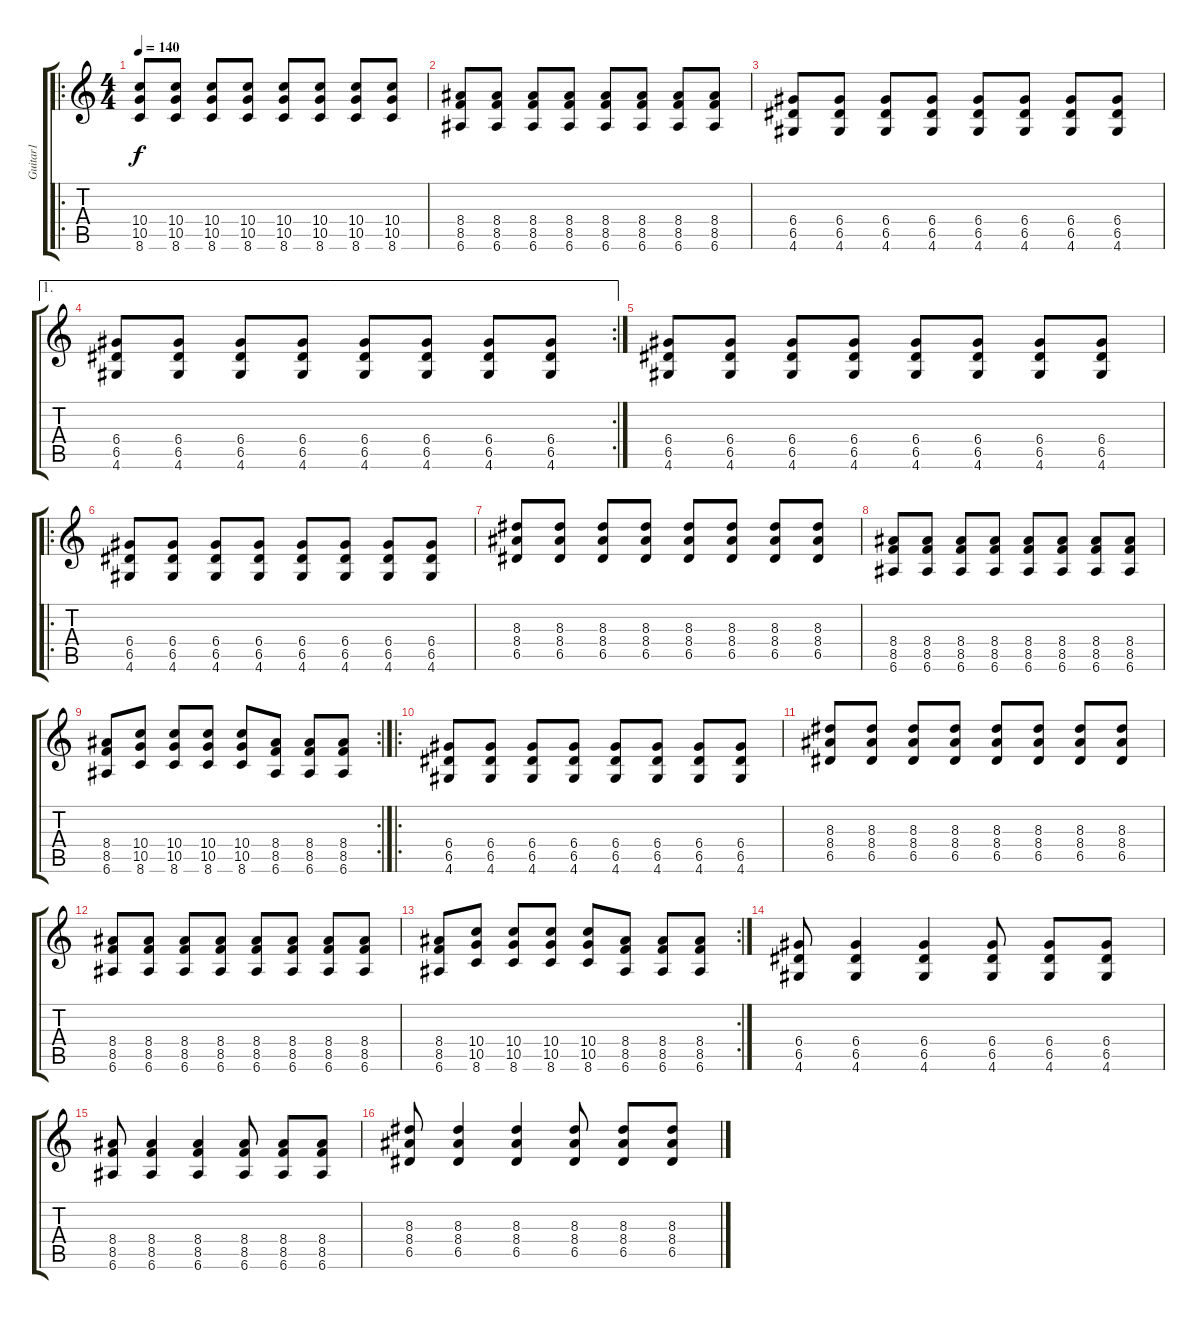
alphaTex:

\track ("Guitar1" "Guitar1") {instrument overdrivenguitar}
\staff {score tabs}
\tuning (E4 B3 G3 D3 A2 E2) {hide}
\ro
\ts (4 4)
\tempo 140
\clef g2
\ks c
(10.4 10.5 8.6).8{dy f} (10.4 10.5 8.6).8 (10.4 10.5 8.6).8 (10.4 10.5 8.6).8 (10.4 10.5 8.6).8 (10.4 10.5 8.6).8 (10.4 10.5 8.6).8 (10.4 10.5 8.6).8 |
(8.4 8.5 6.6).8 (8.4 8.5 6.6).8 (8.4 8.5 6.6).8 (8.4 8.5 6.6).8 (8.4 8.5 6.6).8 (8.4 8.5 6.6).8 (8.4 8.5 6.6).8 (8.4 8.5 6.6).8 |
(6.4 6.5 4.6).8 (6.4 6.5 4.6).8 (6.4 6.5 4.6).8 (6.4 6.5 4.6).8 (6.4 6.5 4.6).8 (6.4 6.5 4.6).8 (6.4 6.5 4.6).8 (6.4 6.5 4.6).8 |
\ae 1
\rc 2
(6.4 6.5 4.6).8 (6.4 6.5 4.6).8 (6.4 6.5 4.6).8 (6.4 6.5 4.6).8 (6.4 6.5 4.6).8 (6.4 6.5 4.6).8 (6.4 6.5 4.6).8 (6.4 6.5 4.6).8 |
(6.4 6.5 4.6).8 (6.4 6.5 4.6).8 (6.4 6.5 4.6).8 (6.4 6.5 4.6).8 (6.4 6.5 4.6).8 (6.4 6.5 4.6).8 (6.4 6.5 4.6).8 (6.4 6.5 4.6).8 |
\ro
(6.4 6.5 4.6).8{instrument electricguitarmuted} (6.4 6.5 4.6).8 (6.4 6.5 4.6).8 (6.4 6.5 4.6).8 (6.4 6.5 4.6).8 (6.4 6.5 4.6).8 (6.4 6.5 4.6).8 (6.4 6.5 4.6).8 |
(8.3 8.4 6.5).8 (8.3 8.4 6.5).8 (8.3 8.4 6.5).8 (8.3 8.4 6.5).8 (8.3 8.4 6.5).8 (8.3 8.4 6.5).8 (8.3 8.4 6.5).8 (8.3 8.4 6.5).8 |
(8.4 8.5 6.6).8 (8.4 8.5 6.6).8 (8.4 8.5 6.6).8 (8.4 8.5 6.6).8 (8.4 8.5 6.6).8 (8.4 8.5 6.6).8 (8.4 8.5 6.6).8 (8.4 8.5 6.6).8 |
\rc 2
(8.4 8.5 6.6).8{instrument overdrivenguitar} (10.4 10.5 8.6).8 (10.4 10.5 8.6).8 (10.4 10.5 8.6).8 (10.4 10.5 8.6).8 (8.4 8.5 6.6).8 (8.4 8.5 6.6).8 (8.4 8.5 6.6).8 |
\ro
(6.4 6.5 4.6).8{instrument electricguitarmuted} (6.4 6.5 4.6).8 (6.4 6.5 4.6).8 (6.4 6.5 4.6).8 (6.4 6.5 4.6).8 (6.4 6.5 4.6).8 (6.4 6.5 4.6).8 (6.4 6.5 4.6).8 |
(8.3 8.4 6.5).8 (8.3 8.4 6.5).8 (8.3 8.4 6.5).8 (8.3 8.4 6.5).8 (8.3 8.4 6.5).8 (8.3 8.4 6.5).8 (8.3 8.4 6.5).8 (8.3 8.4 6.5).8 |
(8.4 8.5 6.6).8 (8.4 8.5 6.6).8 (8.4 8.5 6.6).8 (8.4 8.5 6.6).8 (8.4 8.5 6.6).8 (8.4 8.5 6.6).8 (8.4 8.5 6.6).8 (8.4 8.5 6.6).8 |
\rc 2
(8.4 8.5 6.6).8{instrument overdrivenguitar} (10.4 10.5 8.6).8 (10.4 10.5 8.6).8 (10.4 10.5 8.6).8 (10.4 10.5 8.6).8 (8.4 8.5 6.6).8 (8.4 8.5 6.6).8 (8.4 8.5 6.6).8 |
(6.4 6.5 4.6).8{instrument overdrivenguitar} (6.4 6.5 4.6).4 (6.4 6.5 4.6).4 (6.4 6.5 4.6).8 (6.4 6.5 4.6).8 (6.4 6.5 4.6).8 |
(8.4 8.5 6.6).8 (8.4 8.5 6.6).4 (8.4 8.5 6.6).4 (8.4 8.5 6.6).8 (8.4 8.5 6.6).8 (8.4 8.5 6.6).8 |
(8.3 8.4 6.5).8 (8.3 8.4 6.5).4 (8.3 8.4 6.5).4 (8.3 8.4 6.5).8 (8.3 8.4 6.5).8 (8.3 8.4 6.5).8
